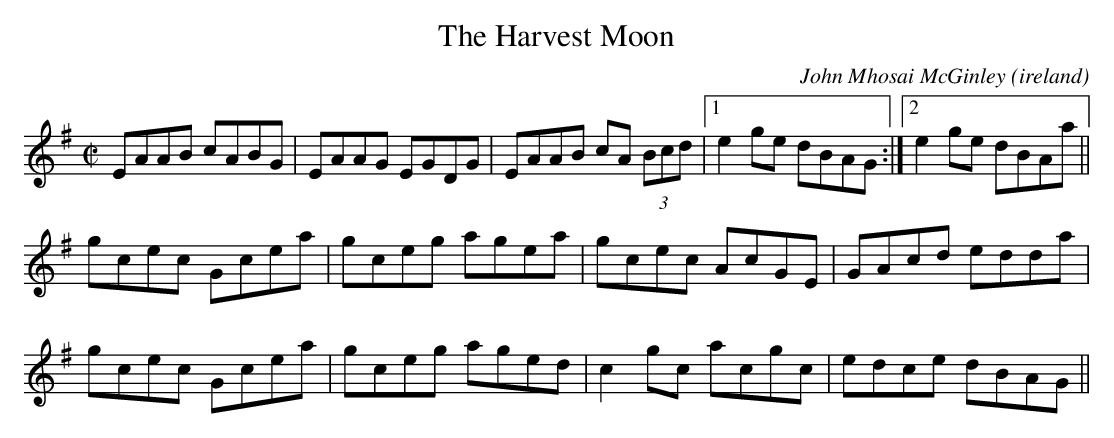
X:1
T:Harvest Moon, The
O:ireland
C:John Mhosai McGinley
M:C|
K:Ador
EAAB cABG|EAAG EGDG|EAAB cA (3Bcd|1 e2ge dBAG:|2 e2ge dBAa||
gcec Gcea|gceg agea|gcec AcGE|GAcd edda|
gcec Gcea|gceg aged|c2gc acgc|edce dBAG||
